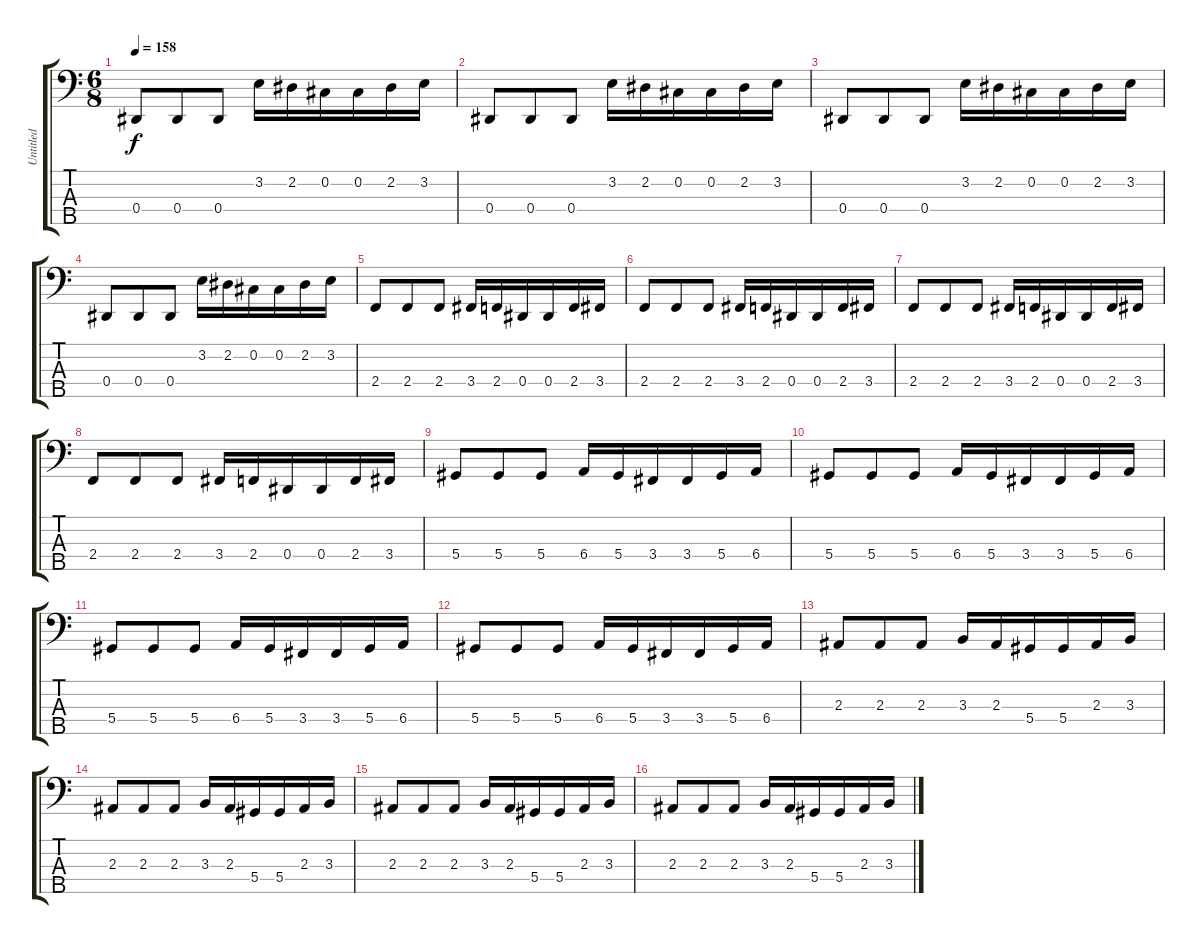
\track ("Untitled" "Untitled") {instrument electricbassfinger}
\staff {score tabs}
\tuning (Gb2 Db2 Ab1 Eb1 Bb0) {hide}
\ts (6 8)
\tempo 158
\clef f4
\ks c
0.4.8{dy f} 0.4.8 0.4.8 3.2.16 2.2.16 0.2.16 0.2.16 2.2.16 3.2.16 |
0.4.8 0.4.8 0.4.8 3.2.16 2.2.16 0.2.16 0.2.16 2.2.16 3.2.16 |
0.4.8 0.4.8 0.4.8 3.2.16 2.2.16 0.2.16 0.2.16 2.2.16 3.2.16 |
0.4.8 0.4.8 0.4.8 3.2.16 2.2.16 0.2.16 0.2.16 2.2.16 3.2.16 |
2.4.8 2.4.8 2.4.8 3.4.16 2.4.16 0.4.16 0.4.16 2.4.16 3.4.16 |
2.4.8 2.4.8 2.4.8 3.4.16 2.4.16 0.4.16 0.4.16 2.4.16 3.4.16 |
2.4.8 2.4.8 2.4.8 3.4.16 2.4.16 0.4.16 0.4.16 2.4.16 3.4.16 |
2.4.8 2.4.8 2.4.8 3.4.16 2.4.16 0.4.16 0.4.16 2.4.16 3.4.16 |
5.4.8 5.4.8 5.4.8 6.4.16 5.4.16 3.4.16 3.4.16 5.4.16 6.4.16 |
5.4.8 5.4.8 5.4.8 6.4.16 5.4.16 3.4.16 3.4.16 5.4.16 6.4.16 |
5.4.8 5.4.8 5.4.8 6.4.16 5.4.16 3.4.16 3.4.16 5.4.16 6.4.16 |
5.4.8 5.4.8 5.4.8 6.4.16 5.4.16 3.4.16 3.4.16 5.4.16 6.4.16 |
2.3.8 2.3.8 2.3.8 3.3.16 2.3.16 5.4.16 5.4.16 2.3.16 3.3.16 |
2.3.8 2.3.8 2.3.8 3.3.16 2.3.16 5.4.16 5.4.16 2.3.16 3.3.16 |
2.3.8 2.3.8 2.3.8 3.3.16 2.3.16 5.4.16 5.4.16 2.3.16 3.3.16 |
2.3.8 2.3.8 2.3.8 3.3.16 2.3.16 5.4.16 5.4.16 2.3.16 3.3.16
